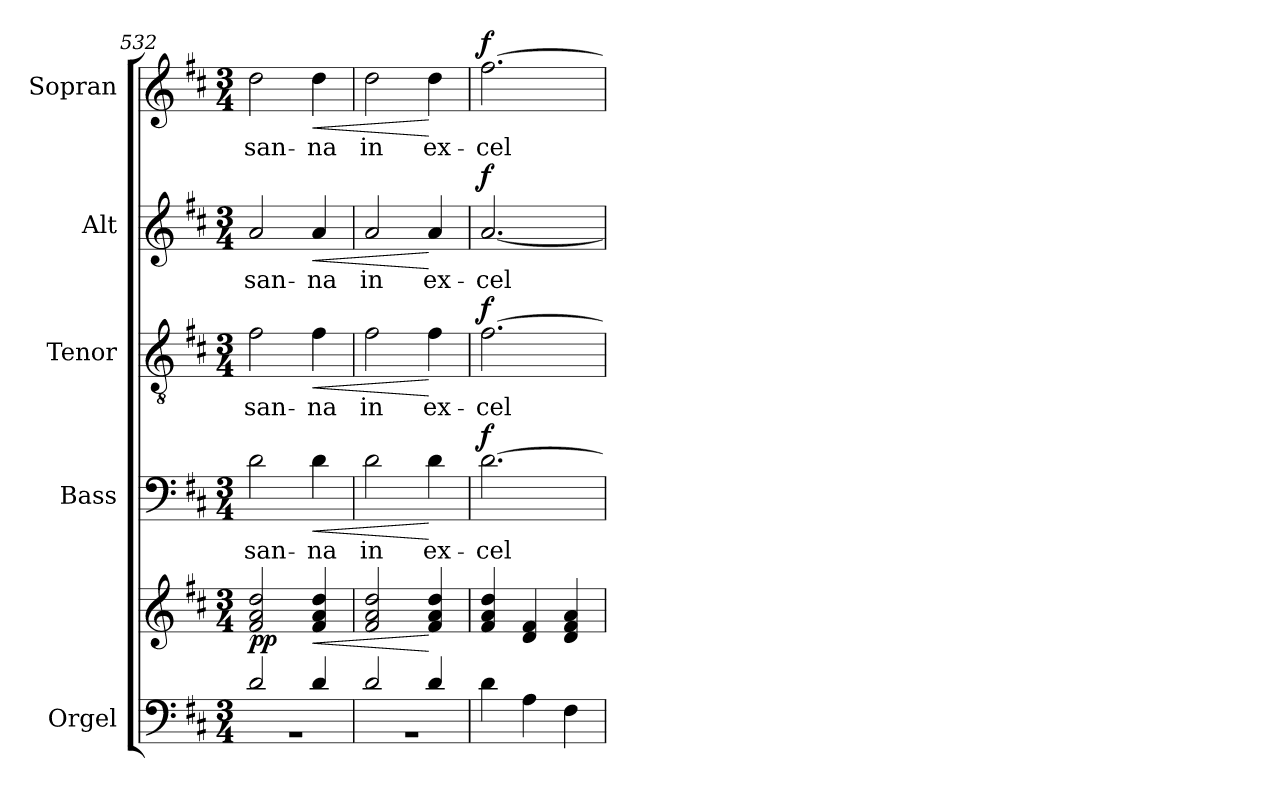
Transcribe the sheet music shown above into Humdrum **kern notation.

**kern	**kern	**dynam	**kern	**text	**dynam	**kern	**text	**dynam	**kern	**text	**dynam	**kern	**text	**dynam
*part5	*part5	*part5	*part4	*part4	*part4	*part3	*part3	*part3	*part2	*part2	*part2	*part1	*part1	*part1
*staff6	*staff5	*staff5/6	*staff4	*staff4	*staff4	*staff3	*staff3	*staff3	*staff2	*staff2	*staff2	*staff1	*staff1	*staff1
*I"Orgel	*	*	*I"Bass	*	*	*I"Tenor	*	*	*I"Alt	*	*	*I"Sopran	*	*
*I'Org.	*	*	*I'B.	*	*	*I'T.	*	*	*I'A.	*	*	*I'S.	*	*
*clefF4	*clefG2	*	*clefF4	*	*	*clefGv2	*	*	*clefG2	*	*	*clefG2	*	*
*k[f#c#]	*k[f#c#]	*	*k[f#c#]	*	*	*k[f#c#]	*	*	*k[f#c#]	*	*	*k[f#c#]	*	*
*D:	*D:	*	*D:	*	*	*D:	*	*	*D:	*	*	*D:	*	*
*M3/4	*M3/4	*	*M3/4	*	*	*M3/4	*	*	*M3/4	*	*	*M3/4	*	*
=532	=532	=532	=532	=532	=532	=532	=532	=532	=532	=532	=532	=532	=532	=532
*^	*	*	*	*	*	*	*	*	*	*	*	*	*	*
!	!LO:N:vis=1	!	!LO:DY:b	!	!LO:LY:b	!	!	!LO:LY:b	!	!	!LO:LY:b	!	!	!LO:LY:b	!
2d/	2.rBB	2f#/ 2a/ 2dd/	pp	2d\	-san-	.	2f#\	-san-	.	2a/	-san-	.	2dd\	-san-	.
!	!	!	!LO:HP:b	!	!LO:LY:b	!LO:HP:b	!	!LO:LY:b	!LO:HP:b	!	!LO:LY:b	!LO:HP:b	!	!LO:LY:b	!LO:HP:b
4d/	.	4f#/ 4a/ 4dd/	<	4d\	-na	<	4f#\	-na	<	4a/	-na	<	4dd\	-na	<
=533	=533	=533	=533	=533	=533	=533	=533	=533	=533	=533	=533	=533	=533	=533	=533
!	!LO:N:vis=1	!	!	!	!LO:LY:b	!	!	!LO:LY:b	!	!	!LO:LY:b	!	!	!LO:LY:b	!
2d/	2.rBB	2f#/ 2a/ 2dd/	.	2d\	in	.	2f#\	in	.	2a/	in	.	2dd\	in	.
!	!	!	!	!	!LO:LY:b	!	!	!LO:LY:b	!	!	!LO:LY:b	!	!	!LO:LY:b	!
4d/	.	4f#/ 4a/ 4dd/	[	4d\	ex-	[	4f#\	ex-	[	4a/	ex-	[	4dd\	ex-	[
*v	*v	*	*	*	*	*	*	*	*	*	*	*	*	*	*
!!LO:PB:g=z
=534	=534	=534	=534	=534	=534	=534	=534	=534	=534	=534	=534	=534	=534	=534
!	!	!	!	!LO:LY:b	!LO:DY:a	!	!LO:LY:b	!LO:DY:a	!	!LO:LY:b	!LO:DY:a	!	!LO:LY:b	!LO:DY:a
4d\	4f#/ 4a/ 4dd/	.	[2.d\	-cel-	f	[2.f#\	-cel-	f	[2.a/	-cel-	f	[2.ff#\	-cel-	f
4A\	4d/ 4f#/	.	.	.	.	.	.	.	.	.	.	.	.	.
4F#\	4d/ 4f#/ 4a/	.	.	.	.	.	.	.	.	.	.	.	.	.
=	=	=	=	=	=	=	=	=	=	=	=	=	=	=
*-	*-	*-	*-	*-	*-	*-	*-	*-	*-	*-	*-	*-	*-	*-
